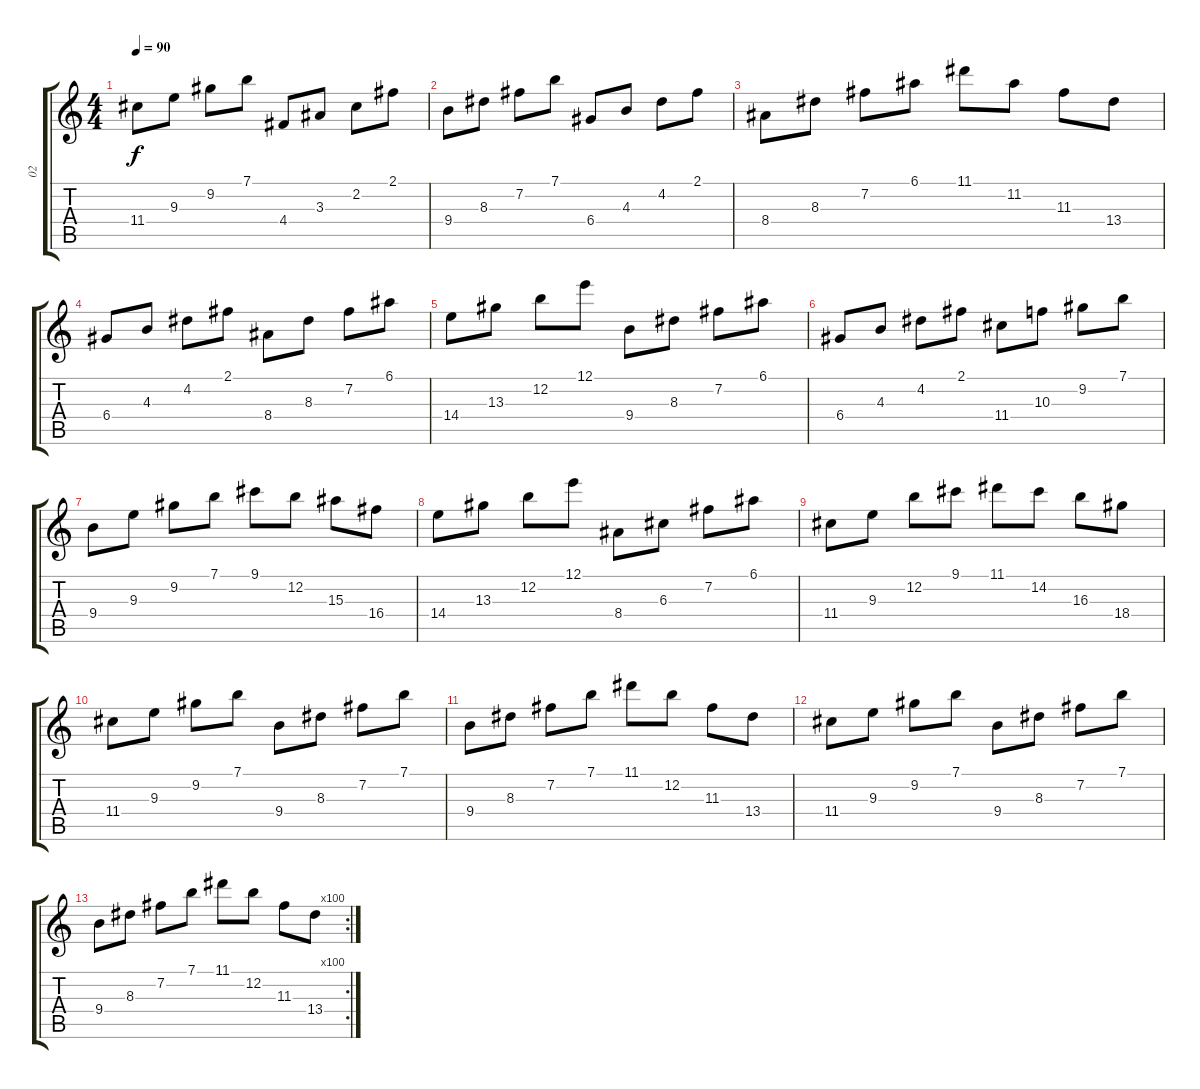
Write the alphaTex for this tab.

\track ("02" "02") {instrument orchestralharp}
\staff {score tabs}
\tuning (E5 B4 G4 D4 A3 E3) {hide}
\ts (4 4)
\tempo 90
\clef g2
\ks c
11.4.8{dy f} 9.3.8 9.2.8 7.1.8 4.4.8 3.3.8 2.2.8 2.1.8 |
9.4.8 8.3.8 7.2.8 7.1.8 6.4.8 4.3.8 4.2.8 2.1.8 |
8.4.8 8.3.8 7.2.8 6.1.8 11.1.8 11.2.8 11.3.8 13.4.8 |
6.4.8 4.3.8 4.2.8 2.1.8 8.4.8 8.3.8 7.2.8 6.1.8 |
14.4.8 13.3.8 12.2.8 12.1.8 9.4.8 8.3.8 7.2.8 6.1.8 |
6.4.8 4.3.8 4.2.8 2.1.8 11.4.8 10.3.8 9.2.8 7.1.8 |
9.4.8 9.3.8 9.2.8 7.1.8 9.1.8 12.2.8 15.3.8 16.4.8 |
14.4.8 13.3.8 12.2.8 12.1.8 8.4.8 6.3.8 7.2.8 6.1.8 |
11.4.8 9.3.8 12.2.8 9.1.8 11.1.8 14.2.8 16.3.8 18.4.8 |
11.4.8 9.3.8 9.2.8 7.1.8 9.4.8 8.3.8 7.2.8 7.1.8 |
9.4.8 8.3.8 7.2.8 7.1.8 11.1.8 12.2.8 11.3.8 13.4.8 |
11.4.8 9.3.8 9.2.8 7.1.8 9.4.8 8.3.8 7.2.8 7.1.8 |
\rc 100
9.4.8 8.3.8 7.2.8 7.1.8 11.1.8 12.2.8 11.3.8 13.4.8
